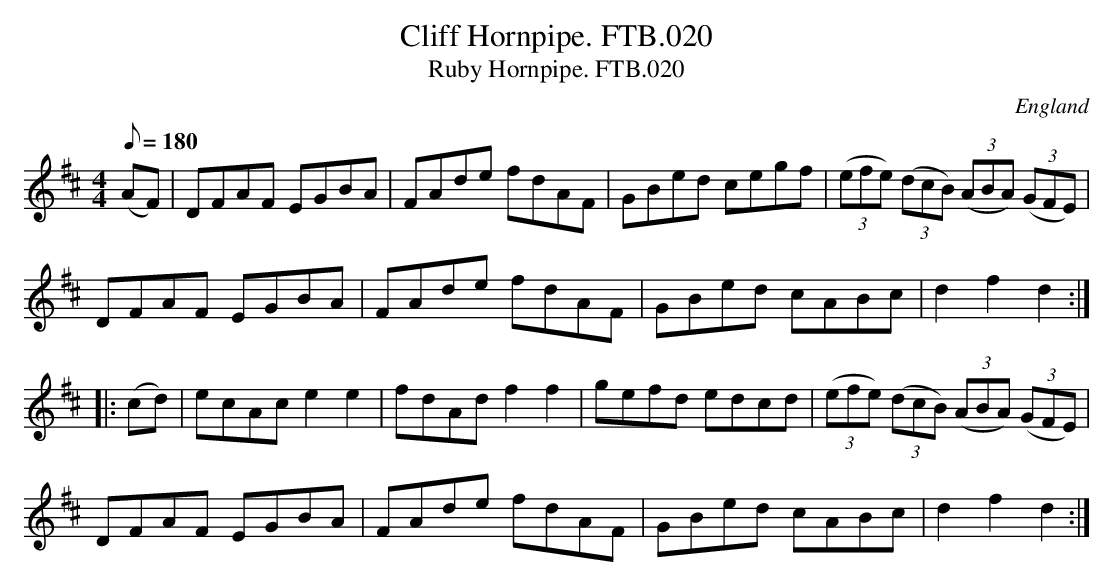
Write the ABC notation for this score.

X:1
T:Cliff Hornpipe. FTB.020
T:Ruby Hornpipe. FTB.020
M:4/4
Q:180
O:England
K:D major
(AF)|DFAF EGBA|FAde fdAF|GBed cegf| ((3efe) ((3dcB) ((3ABA) ((3GFE) |
DFAF EGBA|FAde fdAF|GBed cABc|d2f2d2:|
|:(cd)|ecAce2e2|fdAdf2f2|gefd edcd| ((3efe) ((3dcB) ((3ABA) ((3GFE) |
DFAF EGBA|FAde fdAF|GBed cABc|d2f2d2:|
